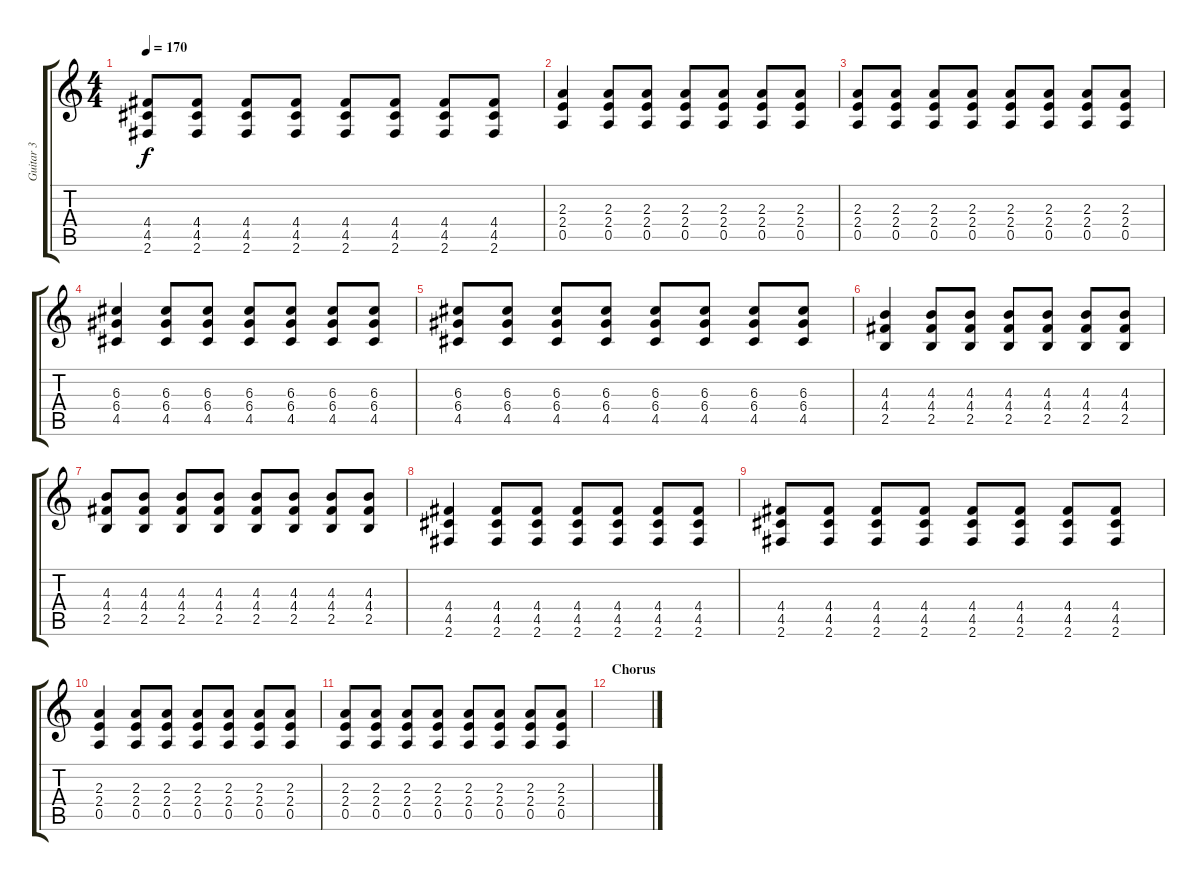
\track ("Guitar 3" "Guitar 3") {instrument overdrivenguitar}
\staff {score tabs}
\tuning (E4 B3 G3 D3 A2 E2) {hide}
\ts (4 4)
\tempo 170
\clef g2
\ks c
(4.4 4.5 2.6).8{dy f} (4.4 4.5 2.6).8 (4.4 4.5 2.6).8 (4.4 4.5 2.6).8 (4.4 4.5 2.6).8 (4.4 4.5 2.6).8 (4.4 4.5 2.6).8 (4.4 4.5 2.6).8 |
(2.3 2.4 0.5).4 (2.3 2.4 0.5).8 (2.3 2.4 0.5).8 (2.3 2.4 0.5).8 (2.3 2.4 0.5).8 (2.3 2.4 0.5).8 (2.3 2.4 0.5).8 |
(2.3 2.4 0.5).8 (2.3 2.4 0.5).8 (2.3 2.4 0.5).8 (2.3 2.4 0.5).8 (2.3 2.4 0.5).8 (2.3 2.4 0.5).8 (2.3 2.4 0.5).8 (2.3 2.4 0.5).8 |
(6.3 6.4 4.5).4 (6.3 6.4 4.5).8 (6.3 6.4 4.5).8 (6.3 6.4 4.5).8 (6.3 6.4 4.5).8 (6.3 6.4 4.5).8 (6.3 6.4 4.5).8 |
(6.3 6.4 4.5).8 (6.3 6.4 4.5).8 (6.3 6.4 4.5).8 (6.3 6.4 4.5).8 (6.3 6.4 4.5).8 (6.3 6.4 4.5).8 (6.3 6.4 4.5).8 (6.3 6.4 4.5).8 |
(4.3 4.4 2.5).4 (4.3 4.4 2.5).8 (4.3 4.4 2.5).8 (4.3 4.4 2.5).8 (4.3 4.4 2.5).8 (4.3 4.4 2.5).8 (4.3 4.4 2.5).8 |
(4.3 4.4 2.5).8 (4.3 4.4 2.5).8 (4.3 4.4 2.5).8 (4.3 4.4 2.5).8 (4.3 4.4 2.5).8 (4.3 4.4 2.5).8 (4.3 4.4 2.5).8 (4.3 4.4 2.5).8 |
(4.4 4.5 2.6).4 (4.4 4.5 2.6).8 (4.4 4.5 2.6).8 (4.4 4.5 2.6).8 (4.4 4.5 2.6).8 (4.4 4.5 2.6).8 (4.4 4.5 2.6).8 |
(4.4 4.5 2.6).8 (4.4 4.5 2.6).8 (4.4 4.5 2.6).8 (4.4 4.5 2.6).8 (4.4 4.5 2.6).8 (4.4 4.5 2.6).8 (4.4 4.5 2.6).8 (4.4 4.5 2.6).8 |
(2.3 2.4 0.5).4 (2.3 2.4 0.5).8 (2.3 2.4 0.5).8 (2.3 2.4 0.5).8 (2.3 2.4 0.5).8 (2.3 2.4 0.5).8 (2.3 2.4 0.5).8 |
(2.3 2.4 0.5).8 (2.3 2.4 0.5).8 (2.3 2.4 0.5).8 (2.3 2.4 0.5).8 (2.3 2.4 0.5).8 (2.3 2.4 0.5).8 (2.3 2.4 0.5).8 (2.3 2.4 0.5).8 |
\section ("" "Chorus")
